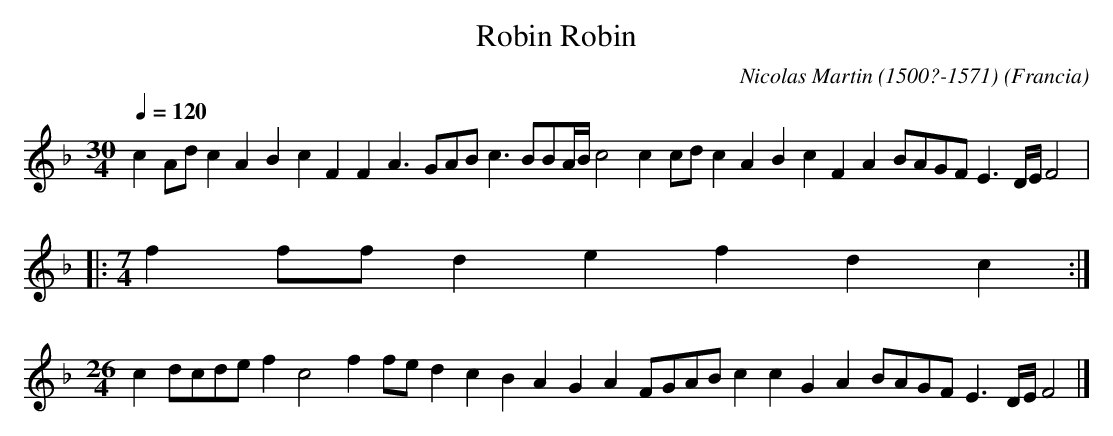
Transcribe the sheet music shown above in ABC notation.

X:1
T:Robin Robin
C:Nicolas Martin (1500?-1571)
O:Francia
Q:1/4=120
V:1
M:30/4
L:1/8
K:F
c2 Ad c2 A2 B2 c2 F2 F2 A3 GAB c3 BBA/B/ c4 c2 cd c2 A2 B2 c2 F2 A2 BAGF E3 D/E/ F4 |:
M:7/4
L:1/8
f2 ff d2 e2 f2 d2 c2 :|
M:26/4
L:1/8
c2 dcde f2 c4 f2 fe d2 c2 B2 A2 G2 A2 FGAB c2 c2 G2 A2 BAGF E3 D/E/ F4 |]
     %End of file
